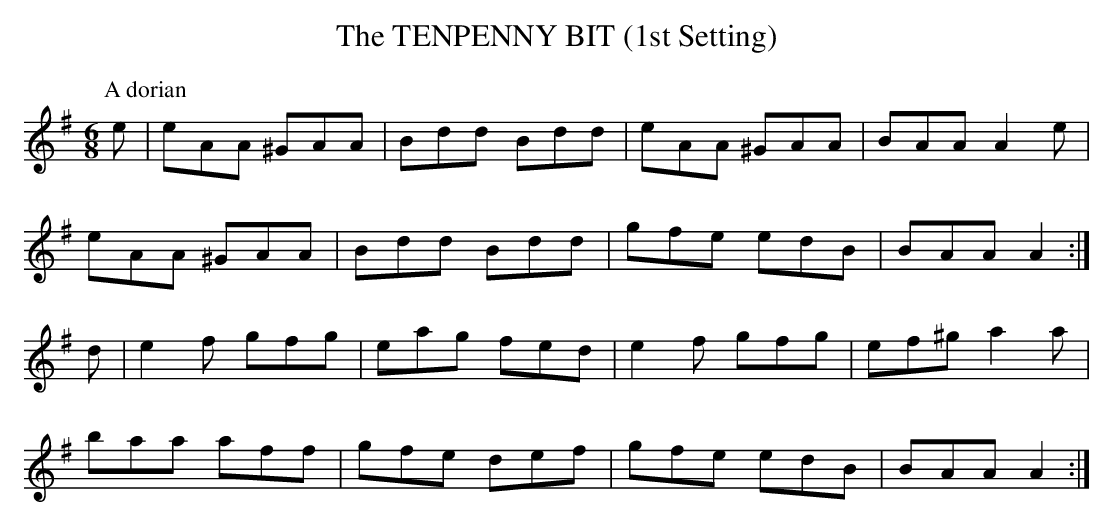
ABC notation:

X:1
T:TENPENNY BIT (1st Setting), The
but I've change my mind since. Your choice (keeping in mind that
played at speed, the difference between sharp and flat will probably
not be noticed).
M:6/8
L:1/8
K:G
P:A dorian
e|eAA ^GAA|Bdd Bdd|eAA ^GAA|BAA A2e|
eAA ^GAA|Bdd Bdd|gfe edB|BAA A2 :|
d|e2f gfg|eag fed|e2f gfg|ef^g a2a|
baa aff|gfe def|gfe edB|BAA A2 :|
